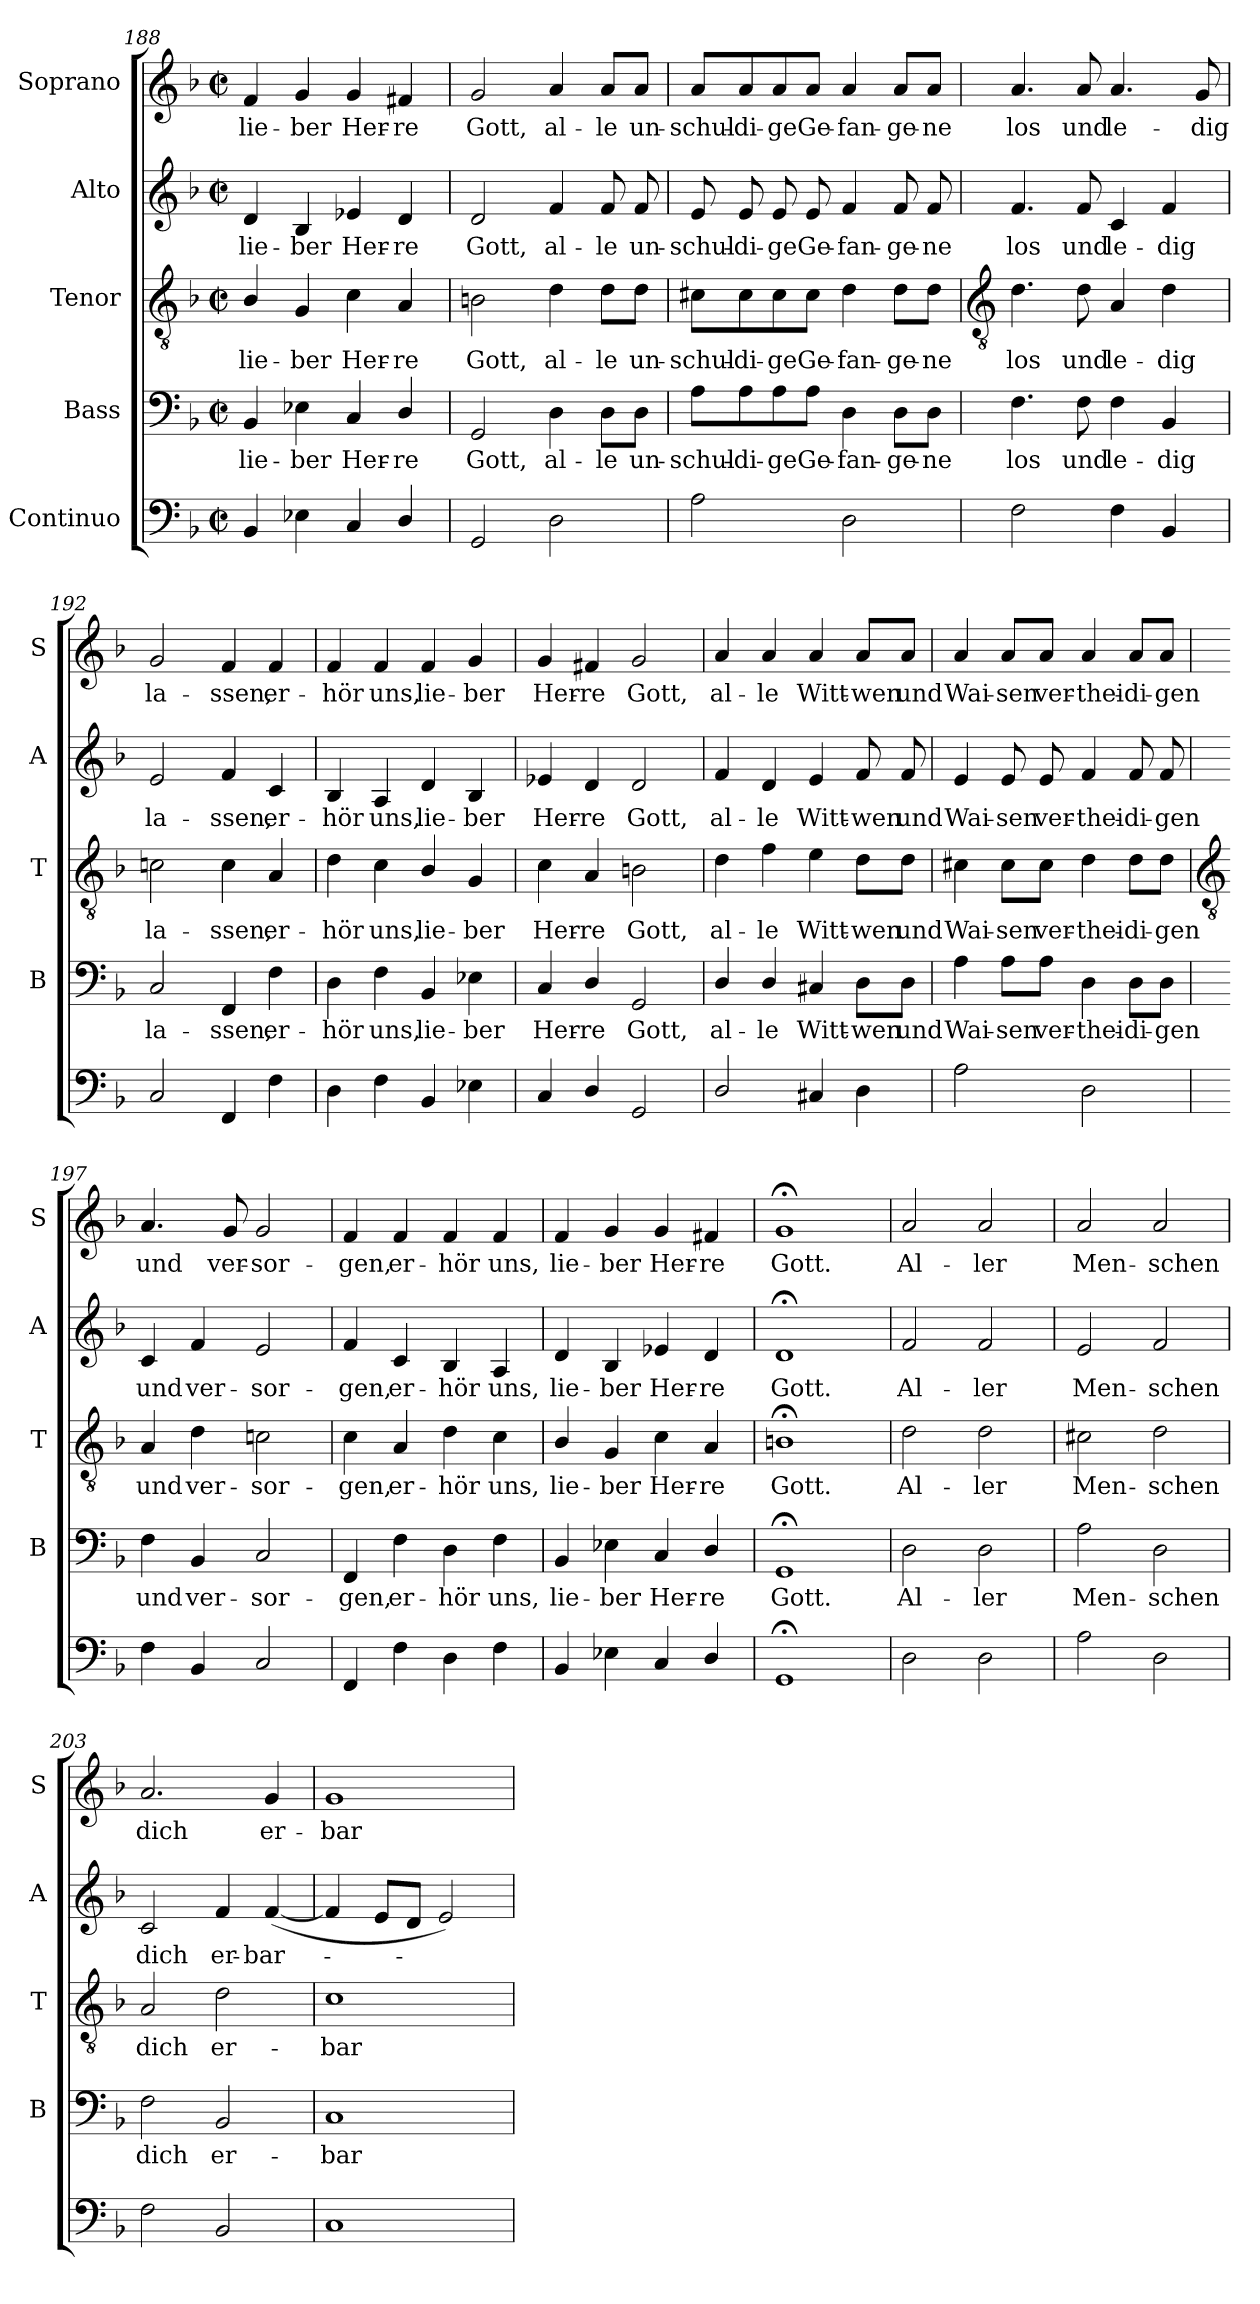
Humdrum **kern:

**kern	**kern	**text	**kern	**text	**kern	**text	**kern	**text
*part5	*part4	*part4	*part3	*part3	*part2	*part2	*part1	*part1
*staff5	*staff4	*staff4	*staff3	*staff3	*staff2	*staff2	*staff1	*staff1
*I"Continuo	*I"Bass	*	*I"Tenor	*	*I"Alto	*	*I"Soprano	*
*	*I'B	*	*I'T	*	*I'A	*	*I'S	*
*clefF4	*clefF4	*	*clefGv2	*	*clefG2	*	*clefG2	*
*k[b-]	*k[b-]	*	*k[b-]	*	*k[b-]	*	*k[b-]	*
*F:	*F:	*	*F:	*	*F:	*	*F:	*
*M2/2	*M2/2	*	*M2/2	*	*M2/2	*	*M2/2	*
*met(c|)	*met(c|)	*	*met(c|)	*	*met(c|)	*	*met(c|)	*
=188	=188	=188	=188	=188	=188	=188	=188	=188
!	!	!LO:LY:b	!	!LO:LY:b	!	!LO:LY:b	!	!LO:LY:b
4BB-	4BB-	lie-	4B-/	lie-	4d	lie-	4f	lie-
!	!	!LO:LY:b	!	!LO:LY:b	!	!LO:LY:b	!	!LO:LY:b
4E-X	4E-X	-ber	4G	-ber	4B-	-ber	4g	-ber
!	!	!LO:LY:b	!	!LO:LY:b	!	!LO:LY:b	!	!LO:LY:b
4C	4C	Her-	4c	Her-	4e-X	Her-	4g	Her-
!	!	!LO:LY:b	!	!LO:LY:b	!	!LO:LY:b	!	!LO:LY:b
4D/	4D/	-re	4A	-re	4d	-re	4f#X	-re
=189	=189	=189	=189	=189	=189	=189	=189	=189
!	!	!LO:LY:b	!	!LO:LY:b	!	!LO:LY:b	!	!LO:LY:b
2GG	2GG	Gott,	2Bn	Gott,	2d	Gott,	2g	Gott,
!	!	!LO:LY:b	!	!LO:LY:b	!	!LO:LY:b	!	!LO:LY:b
2D	4D	al-	4d	al-	4f	al-	4a	al-
!	!	!LO:LY:b	!	!LO:LY:b	!	!LO:LY:b	!	!LO:LY:b
.	8D\L	-le	8d\L	-le	8f	-le	8a/L	-le
!	!	!LO:LY:b	!	!LO:LY:b	!	!LO:LY:b	!	!LO:LY:b
.	8D\J	un-	8d\J	un-	8f	un-	8a/J	un-
=190	=190	=190	=190	=190	=190	=190	=190	=190
!	!	!LO:LY:b	!	!LO:LY:b	!	!LO:LY:b	!	!LO:LY:b
2A	8A\L	-schul-	8c#X\L	-schul-	8e	-schul-	8a/L	-schul-
!	!	!LO:LY:b	!	!LO:LY:b	!	!LO:LY:b	!	!LO:LY:b
.	8A\	-di-	8c#\	-di-	8e	-di-	8a/	-di-
!	!	!LO:LY:b	!	!LO:LY:b	!	!LO:LY:b	!	!LO:LY:b
.	8A\	-ge	8c#\	-ge	8e	-ge	8a/	-ge
!	!	!LO:LY:b	!	!LO:LY:b	!	!LO:LY:b	!	!LO:LY:b
.	8A\J	Ge-	8c#\J	Ge-	8e	Ge-	8a/J	Ge-
!	!	!LO:LY:b	!	!LO:LY:b	!	!LO:LY:b	!	!LO:LY:b
2D	4D	-fan-	4d	-fan-	4f	-fan-	4a	-fan-
!	!	!LO:LY:b	!	!LO:LY:b	!	!LO:LY:b	!	!LO:LY:b
.	8D\L	-ge-	8d\L	-ge-	8f	-ge-	8a/L	-ge-
!	!	!LO:LY:b	!	!LO:LY:b	!	!LO:LY:b	!	!LO:LY:b
.	8D\J	-ne	8d\J	-ne	8f	-ne	8a/J	-ne
!!LO:LB:g=z
=191	=191	=191	=191	=191	=191	=191	=191	=191
*	*	*	*clefGv2	*	*	*	*	*
!	!	!LO:LY:b	!	!LO:LY:b	!	!LO:LY:b	!	!LO:LY:b
2F	4.F	los	4.d	los	4.f	los	4.a	los
!	!	!LO:LY:b	!	!LO:LY:b	!	!LO:LY:b	!	!LO:LY:b
.	8F	und	8d	und	8f	und	8a	und
!	!	!LO:LY:b	!	!LO:LY:b	!	!LO:LY:b	!	!LO:LY:b
4F	4F	le-	4A	le-	4c	le-	4.a	le-
!	!	!LO:LY:b	!	!LO:LY:b	!	!LO:LY:b	!	!
4BB-	4BB-	-dig	4d	-dig	4f	-dig	.	.
!	!	!	!	!	!	!	!	!LO:LY:b
.	.	.	.	.	.	.	8g	-dig
=192	=192	=192	=192	=192	=192	=192	=192	=192
!	!	!LO:LY:b	!	!LO:LY:b	!	!LO:LY:b	!	!LO:LY:b
2C	2C	la-	2cn	la-	2e	la-	2g	la-
!	!	!LO:LY:b	!	!LO:LY:b	!	!LO:LY:b	!	!LO:LY:b
4FF	4FF	-ssen,	4c	-ssen,	4f	-ssen,	4f	-ssen,
!	!	!LO:LY:b	!	!LO:LY:b	!	!LO:LY:b	!	!LO:LY:b
4F	4F	er-	4A	er-	4c	er-	4f	er-
=193	=193	=193	=193	=193	=193	=193	=193	=193
!	!	!LO:LY:b	!	!LO:LY:b	!	!LO:LY:b	!	!LO:LY:b
4D	4D	-hör	4d	-hör	4B-	-hör	4f	-hör
!	!	!LO:LY:b	!	!LO:LY:b	!	!LO:LY:b	!	!LO:LY:b
4F	4F	uns,	4c	uns,	4A	uns,	4f	uns,
!	!	!LO:LY:b	!	!LO:LY:b	!	!LO:LY:b	!	!LO:LY:b
4BB-	4BB-	lie-	4B-/	lie-	4d	lie-	4f	lie-
!	!	!LO:LY:b	!	!LO:LY:b	!	!LO:LY:b	!	!LO:LY:b
4E-X	4E-X	-ber	4G	-ber	4B-	-ber	4g	-ber
=194	=194	=194	=194	=194	=194	=194	=194	=194
!	!	!LO:LY:b	!	!LO:LY:b	!	!LO:LY:b	!	!LO:LY:b
4C	4C	Her-	4c	Her-	4e-X	Her-	4g	Her-
!	!	!LO:LY:b	!	!LO:LY:b	!	!LO:LY:b	!	!LO:LY:b
4D/	4D/	-re	4A	-re	4d	-re	4f#X	-re
!	!	!LO:LY:b	!	!LO:LY:b	!	!LO:LY:b	!	!LO:LY:b
2GG	2GG	Gott,	2Bn	Gott,	2d	Gott,	2g	Gott,
=195	=195	=195	=195	=195	=195	=195	=195	=195
!	!	!LO:LY:b	!	!LO:LY:b	!	!LO:LY:b	!	!LO:LY:b
2D/	4D/	al-	4d	al-	4f	al-	4a	al-
!	!	!LO:LY:b	!	!LO:LY:b	!	!LO:LY:b	!	!LO:LY:b
.	4D/	-le	4f	-le	4d	-le	4a	-le
!	!	!LO:LY:b	!	!LO:LY:b	!	!LO:LY:b	!	!LO:LY:b
4C#X	4C#X	Witt-	4e	Witt-	4e	Witt-	4a	Witt-
!	!	!LO:LY:b	!	!LO:LY:b	!	!LO:LY:b	!	!LO:LY:b
4D	8D\L	-wen	8d\L	-wen	8f	-wen	8a/L	-wen
!	!	!LO:LY:b	!	!LO:LY:b	!	!LO:LY:b	!	!LO:LY:b
.	8D\J	und	8d\J	und	8f	und	8a/J	und
=196	=196	=196	=196	=196	=196	=196	=196	=196
!	!	!LO:LY:b	!	!LO:LY:b	!	!LO:LY:b	!	!LO:LY:b
2A	4A	Wai-	4c#X	Wai-	4e	Wai-	4a	Wai-
!	!	!LO:LY:b	!	!LO:LY:b	!	!LO:LY:b	!	!LO:LY:b
.	8A\L	-sen	8c#\L	-sen	8e	-sen	8a/L	-sen
!	!	!LO:LY:b	!	!LO:LY:b	!	!LO:LY:b	!	!LO:LY:b
.	8A\J	ver-	8c#\J	ver-	8e	ver-	8a/J	ver-
!	!	!LO:LY:b	!	!LO:LY:b	!	!LO:LY:b	!	!LO:LY:b
2D	4D	-thei-	4d	-thei-	4f	-thei-	4a	-thei-
!	!	!LO:LY:b	!	!LO:LY:b	!	!LO:LY:b	!	!LO:LY:b
.	8D\L	-di-	8d\L	-di-	8f	-di-	8a/L	-di-
!	!	!LO:LY:b	!	!LO:LY:b	!	!LO:LY:b	!	!LO:LY:b
.	8D\J	-gen	8d\J	-gen	8f	-gen	8a/J	-gen
!!LO:LB:g=z
=197	=197	=197	=197	=197	=197	=197	=197	=197
*	*	*	*clefGv2	*	*	*	*	*
!	!	!LO:LY:b	!	!LO:LY:b	!	!LO:LY:b	!	!LO:LY:b
4F	4F	und	4A	und	4c	und	4.a	und
!	!	!LO:LY:b	!	!LO:LY:b	!	!LO:LY:b	!	!
4BB-	4BB-	ver-	4d	ver-	4f	ver-	.	.
!	!	!	!	!	!	!	!	!LO:LY:b
.	.	.	.	.	.	.	8g	ver-
!	!	!LO:LY:b	!	!LO:LY:b	!	!LO:LY:b	!	!LO:LY:b
2C	2C	-sor-	2cn	-sor-	2e	-sor-	2g	-sor-
=198	=198	=198	=198	=198	=198	=198	=198	=198
!	!	!LO:LY:b	!	!LO:LY:b	!	!LO:LY:b	!	!LO:LY:b
4FF	4FF	-gen,	4c	-gen,	4f	-gen,	4f	-gen,
!	!	!LO:LY:b	!	!LO:LY:b	!	!LO:LY:b	!	!LO:LY:b
4F	4F	er-	4A	er-	4c	er-	4f	er-
!	!	!LO:LY:b	!	!LO:LY:b	!	!LO:LY:b	!	!LO:LY:b
4D	4D	-hör	4d	-hör	4B-	-hör	4f	-hör
!	!	!LO:LY:b	!	!LO:LY:b	!	!LO:LY:b	!	!LO:LY:b
4F	4F	uns,	4c	uns,	4A	uns,	4f	uns,
=199	=199	=199	=199	=199	=199	=199	=199	=199
!	!	!LO:LY:b	!	!LO:LY:b	!	!LO:LY:b	!	!LO:LY:b
4BB-	4BB-	lie-	4B-/	lie-	4d	lie-	4f	lie-
!	!	!LO:LY:b	!	!LO:LY:b	!	!LO:LY:b	!	!LO:LY:b
4E-X	4E-X	-ber	4G	-ber	4B-	-ber	4g	-ber
!	!	!LO:LY:b	!	!LO:LY:b	!	!LO:LY:b	!	!LO:LY:b
4C	4C	Her-	4c	Her-	4e-X	Her-	4g	Her-
!	!	!LO:LY:b	!	!LO:LY:b	!	!LO:LY:b	!	!LO:LY:b
4D/	4D/	-re	4A	-re	4d	-re	4f#X	-re
=200	=200	=200	=200	=200	=200	=200	=200	=200
!	!	!LO:LY:b	!	!LO:LY:b	!	!LO:LY:b	!	!LO:LY:b
1GG;<	1GG;<	Gott.	1Bn;<	Gott.	1d;<	Gott.	1g;<	Gott.
=201	=201	=201	=201	=201	=201	=201	=201	=201
!	!	!LO:LY:b	!	!LO:LY:b	!	!LO:LY:b	!	!LO:LY:b
2D	2D	Al-	2d	Al-	2f	Al-	2a	Al-
!	!	!LO:LY:b	!	!LO:LY:b	!	!LO:LY:b	!	!LO:LY:b
2D	2D	-ler	2d	-ler	2f	-ler	2a	-ler
=202	=202	=202	=202	=202	=202	=202	=202	=202
!	!	!LO:LY:b	!	!LO:LY:b	!	!LO:LY:b	!	!LO:LY:b
2A	2A	Men-	2c#X	Men-	2e	Men-	2a	Men-
!	!	!LO:LY:b	!	!LO:LY:b	!	!LO:LY:b	!	!LO:LY:b
2D	2D	-schen	2d	-schen	2f	-schen	2a	-schen
=203	=203	=203	=203	=203	=203	=203	=203	=203
!	!	!LO:LY:b	!	!LO:LY:b	!	!LO:LY:b	!	!LO:LY:b
2F	2F	dich	2A	dich	2c	dich	2.a	dich
!	!	!LO:LY:b	!	!LO:LY:b	!	!LO:LY:b	!	!
2BB-	2BB-	er-	2d	er-	4f	er-	.	.
!	!	!	!	!	!	!LO:LY:b	!	!LO:LY:b
.	.	.	.	.	(<[4f	-bar-	4g	er-
=204	=204	=204	=204	=204	=204	=204	=204	=204
!	!	!LO:LY:b	!	!LO:LY:b	!	!	!	!LO:LY:b
1C	1C	-bar-	1c	-bar-	4f]	.	1g	-bar-
.	.	.	.	.	8eL	.	.	.
.	.	.	.	.	8dJ	.	.	.
.	.	.	.	.	2e)	.	.	.
=	=	=	=	=	=	=	=	=
*-	*-	*-	*-	*-	*-	*-	*-	*-
